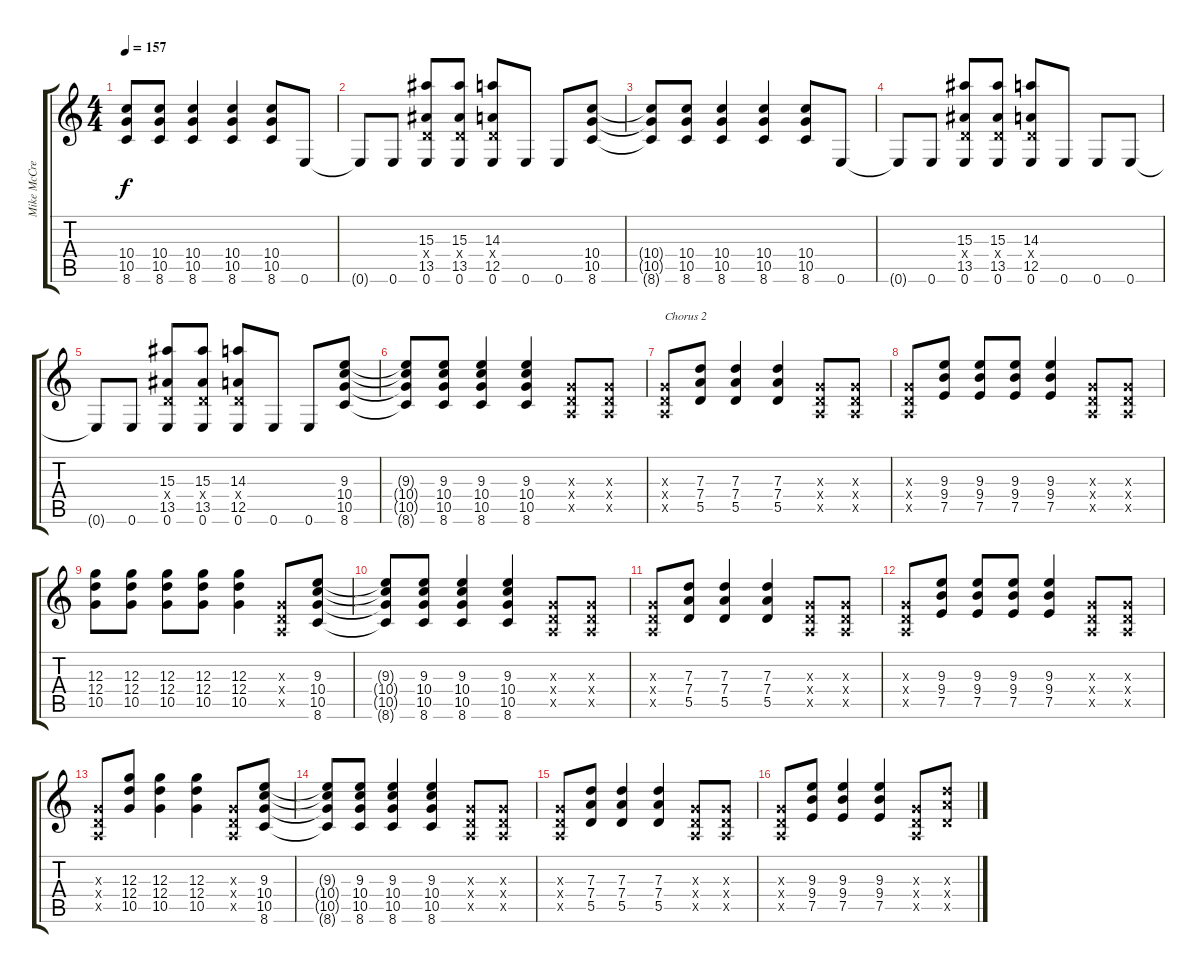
\track ("Mike McCready" "Mike McCre") {instrument overdrivenguitar}
\staff {score tabs}
\tuning (E4 B3 G3 D3 A2 E2) {hide}
\ts (4 4)
\tempo 157
\clef g2
\ks c
(10.4{t} 10.5{t} 8.6{t}).8{dy f} (10.4 10.5 8.6).8 (10.4 10.5 8.6).4 (10.4 10.5 8.6).4 (10.4 10.5 8.6).8 0.6.8 |
0.6{t}.8 0.6.8 (15.3 0.4{x} 13.5 0.6).8 (15.3 0.4{x} 13.5 0.6).8 (14.3 0.4{x} 12.5 0.6).8 0.6.8 0.6.8 (10.4 10.5 8.6).8 |
(10.4{t} 10.5{t} 8.6{t}).8 (10.4 10.5 8.6).8 (10.4 10.5 8.6).4 (10.4 10.5 8.6).4 (10.4 10.5 8.6).8 0.6.8 |
0.6{t}.8 0.6.8 (15.3 0.4{x} 13.5 0.6).8 (15.3 0.4{x} 13.5 0.6).8 (14.3 0.4{x} 12.5 0.6).8 0.6.8 0.6.8 0.6.8 |
0.6{t}.8 0.6.8 (15.3 0.4{x} 13.5 0.6).8 (15.3 0.4{x} 13.5 0.6).8 (14.3 0.4{x} 12.5 0.6).8 0.6.8 0.6.8 (9.3 10.4 10.5 8.6).8 |
(9.3{t} 10.4{t} 10.5{t} 8.6{t}).8 (9.3 10.4 10.5 8.6).8 (9.3 10.4 10.5 8.6).4 (9.3 10.4 10.5 8.6).4 (0.3{x} 0.4{x} 0.5{x}).8 (0.3{x} 0.4{x} 0.5{x}).8 |
(0.3{x} 0.4{x} 0.5{x}).8{txt "Chorus 2"} (7.3 7.4 5.5).8 (7.3 7.4 5.5).4 (7.3 7.4 5.5).4 (0.3{x} 0.4{x} 0.5{x}).8 (0.3{x} 0.4{x} 0.5{x}).8 |
(0.3{x} 0.4{x} 0.5{x}).8 (9.3 9.4 7.5).8 (9.3 9.4 7.5).8 (9.3 9.4 7.5).8 (9.3 9.4 7.5).4 (0.3{x} 0.4{x} 0.5{x}).8 (0.3{x} 0.4{x} 0.5{x}).8 |
(12.3 12.4 10.5).8 (12.3 12.4 10.5).8 (12.3 12.4 10.5).8 (12.3 12.4 10.5).8 (12.3 12.4 10.5).4 (0.3{x} 0.4{x} 0.5{x}).8 (9.3 10.4 10.5 8.6).8 |
(9.3{t} 10.4{t} 10.5{t} 8.6{t}).8 (9.3 10.4 10.5 8.6).8 (9.3 10.4 10.5 8.6).4 (9.3 10.4 10.5 8.6).4 (0.3{x} 0.4{x} 0.5{x}).8 (0.3{x} 0.4{x} 0.5{x}).8 |
(0.3{x} 0.4{x} 0.5{x}).8 (7.3 7.4 5.5).8 (7.3 7.4 5.5).4 (7.3 7.4 5.5).4 (0.3{x} 0.4{x} 0.5{x}).8 (0.3{x} 0.4{x} 0.5{x}).8 |
(0.3{x} 0.4{x} 0.5{x}).8 (9.3 9.4 7.5).8 (9.3 9.4 7.5).8 (9.3 9.4 7.5).8 (9.3 9.4 7.5).4 (0.3{x} 0.4{x} 0.5{x}).8 (0.3{x} 0.4{x} 0.5{x}).8 |
(0.3{x} 0.4{x} 0.5{x}).8 (12.3 12.4 10.5).8 (12.3 12.4 10.5).4 (12.3 12.4 10.5).4 (0.3{x} 0.4{x} 0.5{x}).8 (9.3 10.4 10.5 8.6).8 |
(9.3{t} 10.4{t} 10.5{t} 8.6{t}).8 (9.3 10.4 10.5 8.6).8 (9.3 10.4 10.5 8.6).4 (9.3 10.4 10.5 8.6).4 (0.3{x} 0.4{x} 0.5{x}).8 (0.3{x} 0.4{x} 0.5{x}).8 |
(0.3{x} 0.4{x} 0.5{x}).8 (7.3 7.4 5.5).8 (7.3 7.4 5.5).4 (7.3 7.4 5.5).4 (0.3{x} 0.4{x} 0.5{x}).8 (0.3{x} 0.4{x} 0.5{x}).8 |
(0.3{x} 0.4{x} 0.5{x}).8 (9.3 9.4 7.5).8 (9.3 9.4 7.5).4 (9.3 9.4 7.5).4 (0.3{x} 0.4{x} 0.5{x}).8 (7.3{x} 7.4{x} 5.5{x}).8
